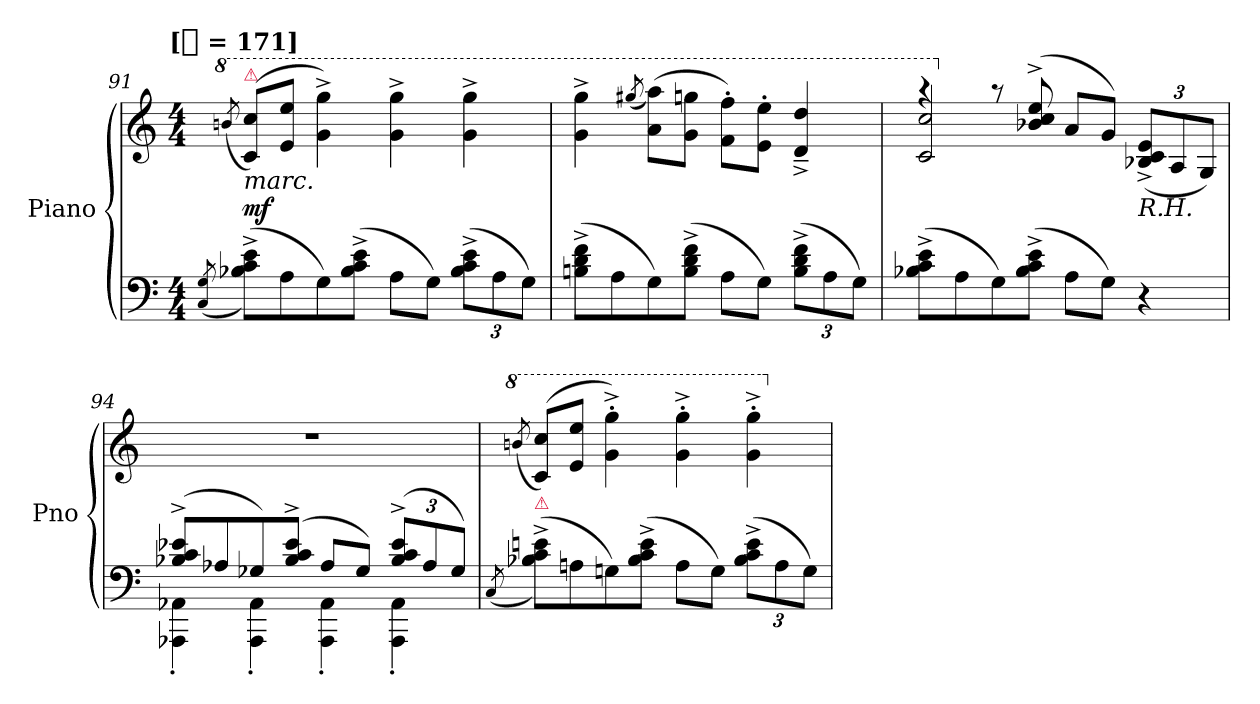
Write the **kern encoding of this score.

**kern	**kern	**dynam
*part1	*part1	*part1
*staff2	*staff1	*staff1/2
*I"Piano	*	*
*I'Pno	*	*
*clefF4	*clefG2	*
*k[]	*k[]	*
*C:	*C:	*
!!LO:TX:omd:t=[[quarter] = 171]
*M4/4	*M4/4	*
*MM171	*MM171	*
*	*8va	*
=91	=91	=91
(<8qC/ 8qG/	(<8qbbn/	.
!	!LO:TX:b:i:t=marc.	!
!	!LO:TX:a:color=crimson:t=⚠	!
(8B-X^ 8c^ 8e^L)	(8cc 8cccL)	mf
8A	8ee 8eeeJ	.
8G)	4gg^ 4ggg^)	.
(8B-^ 8c^ 8e^J	.	.
8AL	4gg^ 4ggg^	.
8GJ)	.	.
(12B-^ 12c^ 12e^L	4gg^ 4ggg^	.
12A	.	.
12GJ)	.	.
=92	=92	=92
(8Bn^ 8d^ 8f^L	4gg^ 4ggg^	.
8A	.	.
.	(<8qggg#X/	.
8G)	(8aa 8aaaL)	.
(8B^ 8d^ 8f^J	8gg 8gggnJ	.
8AL	8ff' 8fff'L)	.
8GJ)	8ee' 8eee'J	.
(12B^ 12d^ 12f^L	4dd~^ 4ddd~^	.
12A	.	.
12GJ)	.	.
=93	=93	=93
*	*^	*
(8B-X^ 8c^ 8e^L	4r	2cc/ 2ccc/	.
8A	.	.	.
*	*X8va	*	*
8G)	8r	.	.
(8B-^ 8c^ 8e^J	(8b-X^ 8cc^ 8ee^	.	.
8AL	8aL	2ryy	.
8GJ)	8gJ)	.	.
!	!LO:TX:b:i:t=R.H.	!	!
4r	(12B-X^/ 12c^/ 12e^/L	.	.
.	12A/	.	.
.	12G/J)	.	.
*	*v	*v	*
=94	=94	=94
*^	*	*
(8B-X^ 8c^ 8e-X^L	4AAA-X' 4AA-X'	1r	.
8A-X	.	.	.
8G-X)	4AAA-' 4AA-'	.	.
(8B-^ 8c^ 8e-^J	.	.	.
8A-L	4AAA-' 4AA-'	.	.
8G-J)	.	.	.
(12B-^ 12c^ 12e-^L	4AAA-' 4AA-'	.	.
12A-	.	.	.
12G-J)	.	.	.
*v	*v	*	*
=95	=95	=95
*	*8va	*
(<8qC	(<8qbbn/	.
!LO:TX:a:color=crimson:t=⚠	!	!
(8B-X^ 8c^ 8en^L)	(8cc 8cccL)	.
8An	8ee 8eeeJ	.
8Gn)	4gg'^ 4ggg'^)	.
(8B-^ 8c^ 8e^J	.	.
8AL	4gg'^ 4ggg'^	.
8GJ)	.	.
(12B-^ 12c^ 12e^L	4gg'^ 4ggg'^	.
12A	.	.
12GJ)	.	.
*	*X8va	*
=	=	=
*-	*-	*-
